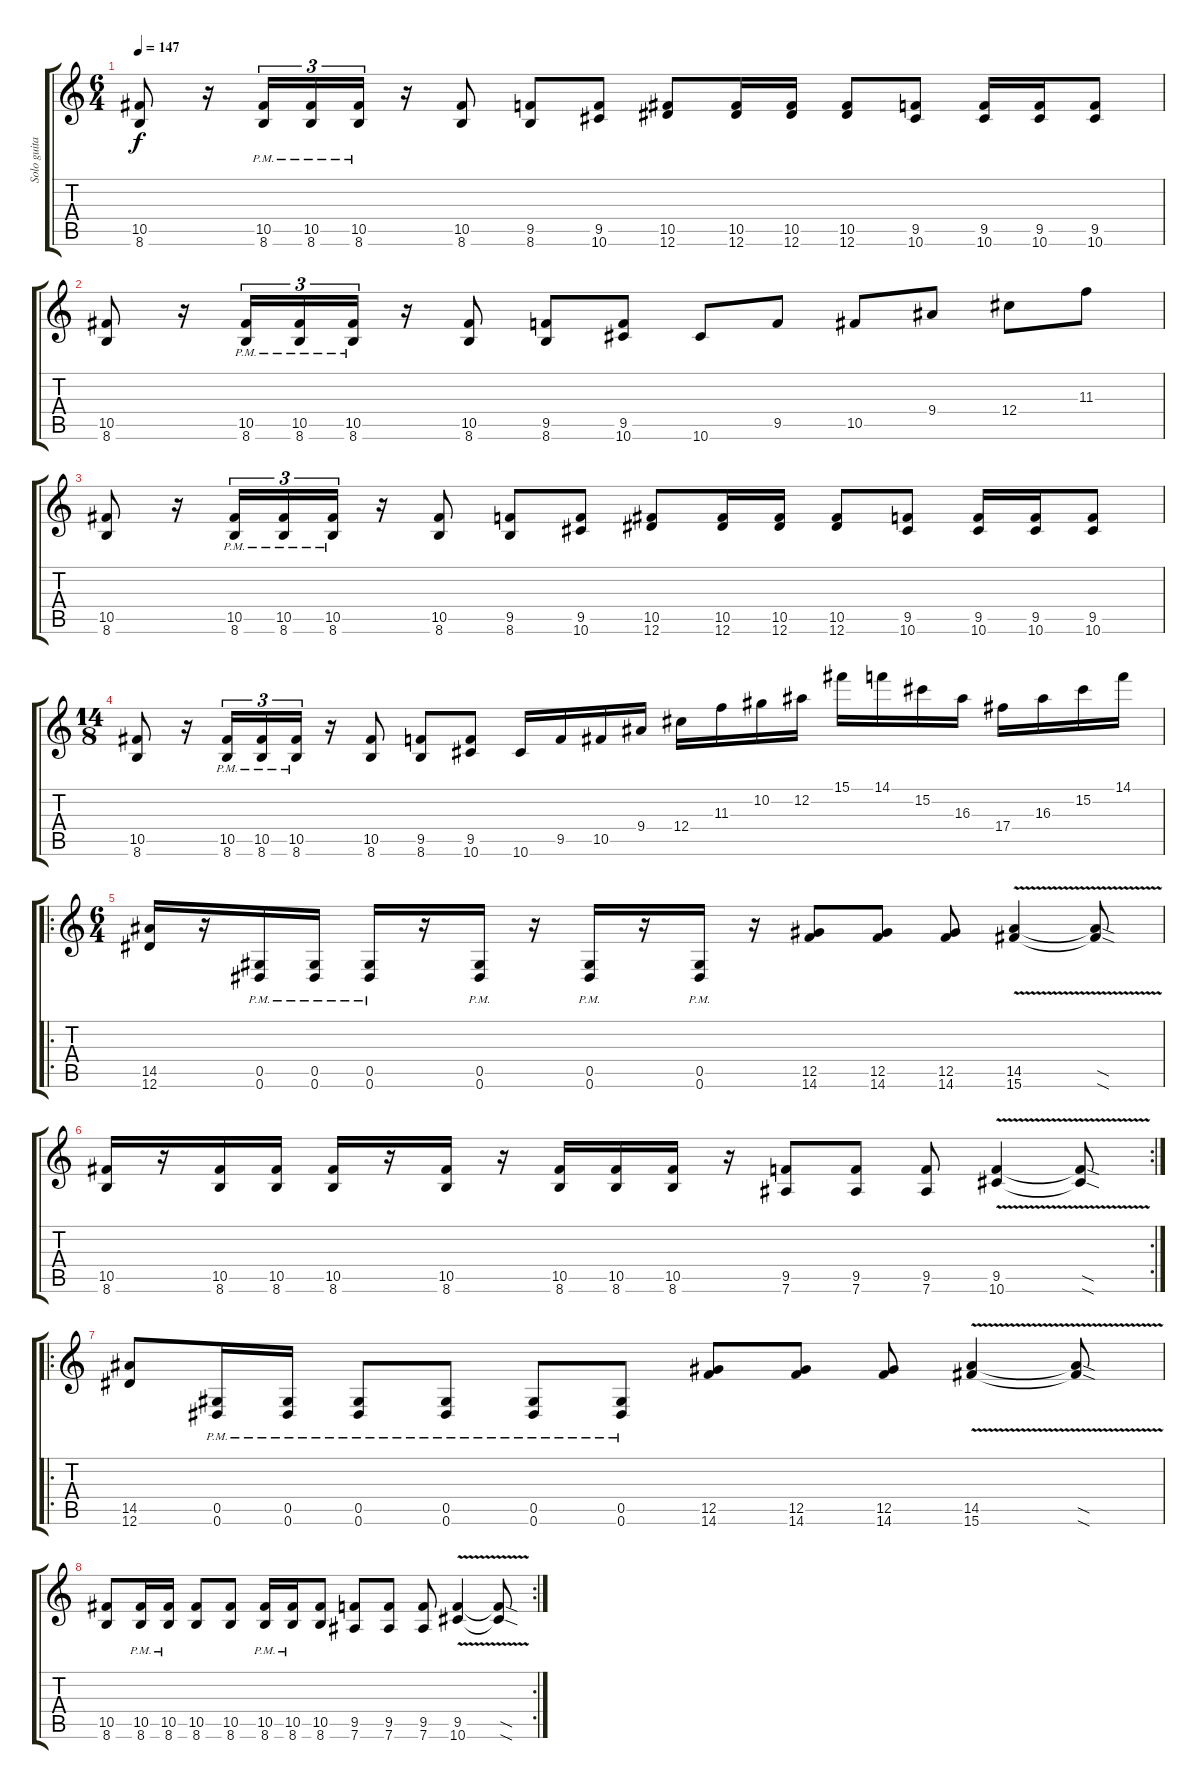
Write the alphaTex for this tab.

\track ("Solo guitar" "Solo guita") {instrument distortionguitar}
\staff {score tabs}
\tuning (Eb4 Bb3 Gb3 Db3 Ab2 Eb2) {hide}
\ts (6 4)
\tempo 147
\clef g2
\ks c
(10.5 8.6).8{dy f} r.16 (10.5{pm} 8.6{pm}).16{tu (3 2)} (10.5{pm} 8.6{pm}).16{tu (3 2)} (10.5{pm} 8.6{pm}).16{tu (3 2)} r.16 (10.5 8.6).8 (9.5 8.6).8 (9.5 10.6).8 (10.5 12.6).8 (10.5 12.6).16 (10.5 12.6).16 (10.5 12.6).8 (9.5 10.6).8 (9.5 10.6).16 (9.5 10.6).16 (9.5 10.6).8 |
(10.5 8.6).8 r.16 (10.5{pm} 8.6{pm}).16{tu (3 2)} (10.5{pm} 8.6{pm}).16{tu (3 2)} (10.5{pm} 8.6{pm}).16{tu (3 2)} r.16 (10.5 8.6).8 (9.5 8.6).8 (9.5 10.6).8 10.6.8 9.5.8 10.5.8 9.4.8 12.4.8 11.3.8 |
(10.5 8.6).8 r.16 (10.5{pm} 8.6{pm}).16{tu (3 2)} (10.5{pm} 8.6{pm}).16{tu (3 2)} (10.5{pm} 8.6{pm}).16{tu (3 2)} r.16 (10.5 8.6).8 (9.5 8.6).8 (9.5 10.6).8 (10.5 12.6).8 (10.5 12.6).16 (10.5 12.6).16 (10.5 12.6).8 (9.5 10.6).8 (9.5 10.6).16 (9.5 10.6).16 (9.5 10.6).8 |
\ts (14 8)
(10.5 8.6).8 r.16 (10.5{pm} 8.6{pm}).16{tu (3 2)} (10.5{pm} 8.6{pm}).16{tu (3 2)} (10.5{pm} 8.6{pm}).16{tu (3 2)} r.16 (10.5 8.6).8 (9.5 8.6).8 (9.5 10.6).8 10.6.16 9.5.16 10.5.16 9.4.16 12.4.16 11.3.16 10.2.16 12.2.16 15.1.16 14.1.16 15.2.16 16.3.16 17.4.16 16.3.16 15.2.16 14.1.16 |
\ro
\ts (6 4)
(14.5 12.6).16 r.16 (0.5{pm} 0.6{pm}).16 (0.5{pm} 0.6{pm}).16 (0.5{pm} 0.6{pm}).16 r.16 (0.5{pm} 0.6{pm}).16 r.16 (0.5{pm} 0.6{pm}).16 r.16 (0.5{pm} 0.6{pm}).16 r.16 (12.5 14.6).8 (12.5 14.6).8 (12.5 14.6).8 (14.5{v} 15.6{v}).4 (14.5{sod t} 15.6{sod t}).8 |
\rc 2
(10.5 8.6).16 r.16 (10.5 8.6).16 (10.5 8.6).16 (10.5 8.6).16 r.16 (10.5 8.6).16 r.16 (10.5 8.6).16 (10.5 8.6).16 (10.5 8.6).16 r.16 (9.5 7.6).8 (9.5 7.6).8 (9.5 7.6).8 (9.5{v} 10.6{v}).4 (9.5{sod t} 10.6{sod t}).8 |
\ro
(14.5 12.6).8 (0.5{pm} 0.6{pm}).16 (0.5{pm} 0.6{pm}).16 (0.5{pm} 0.6{pm}).8 (0.5{pm} 0.6{pm}).8 (0.5{pm} 0.6{pm}).8 (0.5{pm} 0.6{pm}).8 (12.5 14.6).8 (12.5 14.6).8 (12.5 14.6).8 (14.5{v} 15.6{v}).4 (14.5{sod t} 15.6{sod t}).8 |
\rc 2
(10.5 8.6).8 (10.5{pm} 8.6{pm}).16 (10.5{pm} 8.6{pm}).16 (10.5 8.6).8 (10.5 8.6).8 (10.5{pm} 8.6{pm}).16 (10.5{pm} 8.6{pm}).16 (10.5 8.6).8 (9.5 7.6).8 (9.5 7.6).8 (9.5 7.6).8 (9.5{v} 10.6{v}).4 (9.5{sod t} 10.6{sod t}).8
